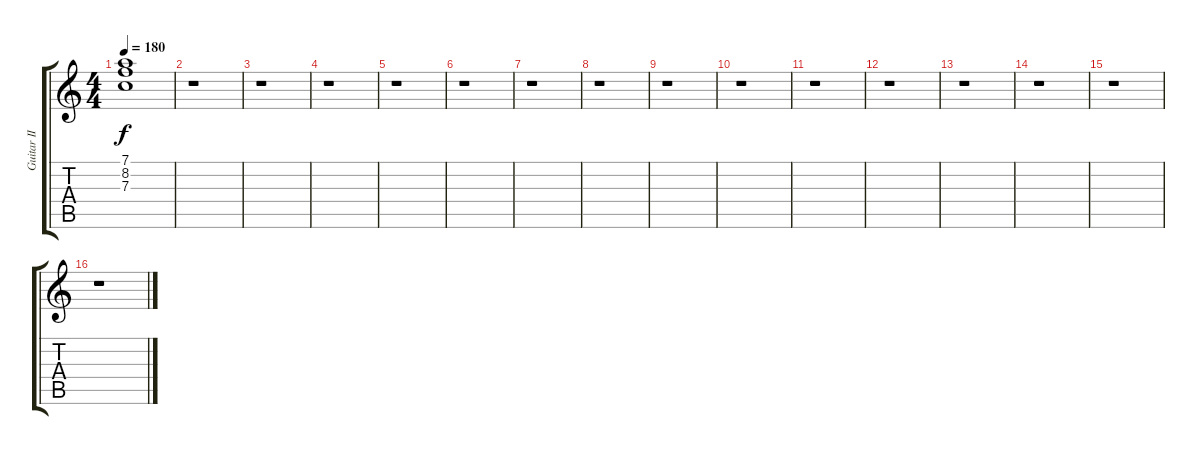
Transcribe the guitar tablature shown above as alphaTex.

\track ("Guitar II" "Guitar II") {instrument overdrivenguitar}
\staff {score tabs}
\tuning (D4 A3 F3 C3 G2 C2) {hide}
\ts (4 4)
\tempo 180
\clef g2
\ks c
(7.1{t} 8.2{t} 7.3{t}).1{dy f} |
r.1 |
r.1 |
r.1 |
r.1 |
r.1 |
r.1 |
r.1 |
r.1 |
r.1 |
r.1 |
r.1 |
r.1 |
r.1 |
r.1 |
r.1
